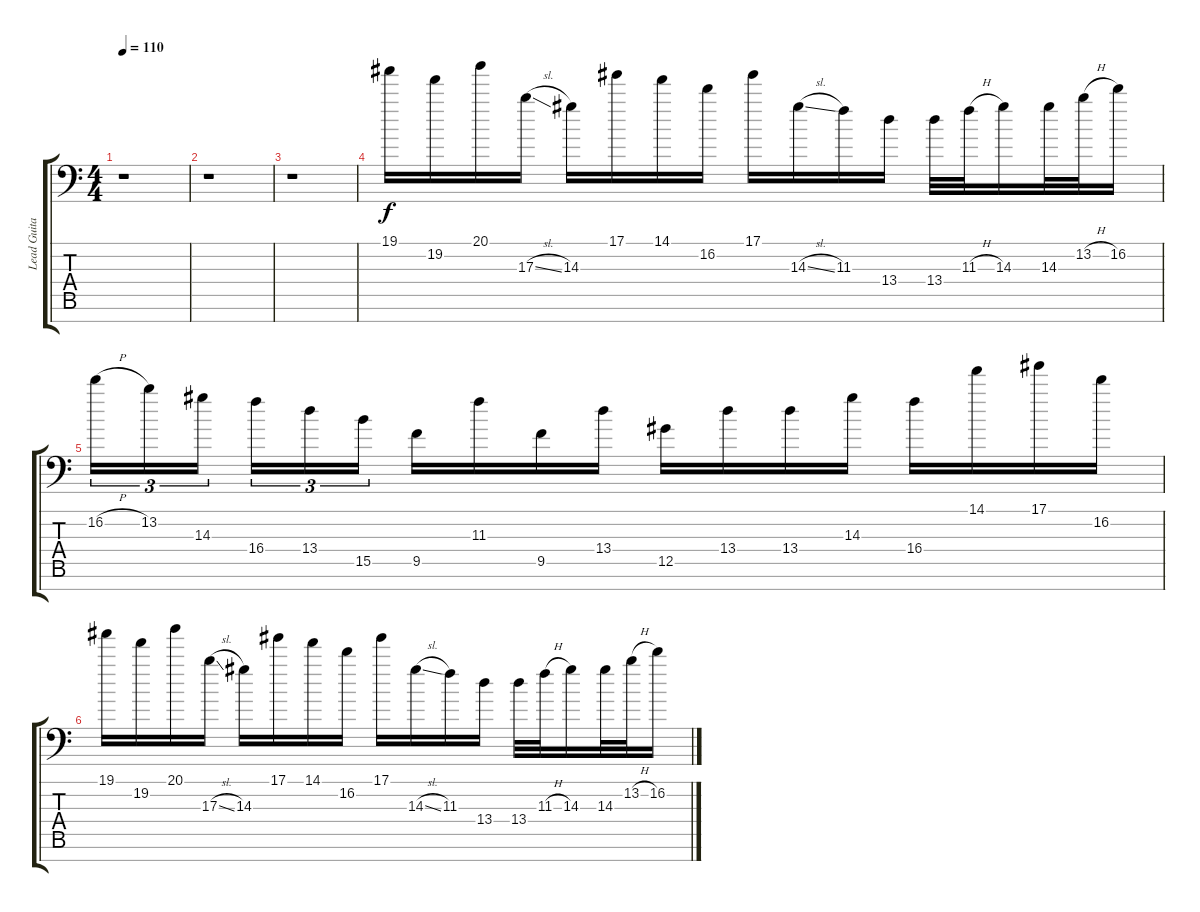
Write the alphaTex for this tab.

\track ("Lead Guitar" "Lead Guita") {instrument distortionguitar}
\staff {score tabs}
\tuning (Eb4 Bb3 Gb3 Db3 Ab2 Eb2 Bb1) {hide}
\ts (4 4)
\tempo 110
\clef f4
\ks c
r.1{dy f} |
r.1 |
r.1 |
19.1.16 19.2.16 20.1.16 17.3{sl}.16 14.3.16 17.1.16 14.1.16 16.2.16 17.1.16 14.3{sl}.16 11.3.16 13.4.16 13.4.32 11.3{h}.32 14.3.16 14.3.32 13.2{h}.32 16.2.16 |
16.2{h}.16{tu (3 2)} 13.2.16{tu (3 2)} 14.3.16{tu (3 2) beam splitsecondary} 16.4.16{tu (3 2)} 13.4.16{tu (3 2)} 15.5.16{tu (3 2)} 9.5.16 11.3.16 9.5.16 13.4.16 12.5.16 13.4.16 13.4.16 14.3.16 16.4.16 14.1.16 17.1.16 16.2.16 |
19.1.16 19.2.16 20.1.16 17.3{sl}.16 14.3.16 17.1.16 14.1.16 16.2.16 17.1.16 14.3{sl}.16 11.3.16 13.4.16 13.4.32 11.3{h}.32 14.3.16 14.3.32 13.2{h}.32 16.2.16
